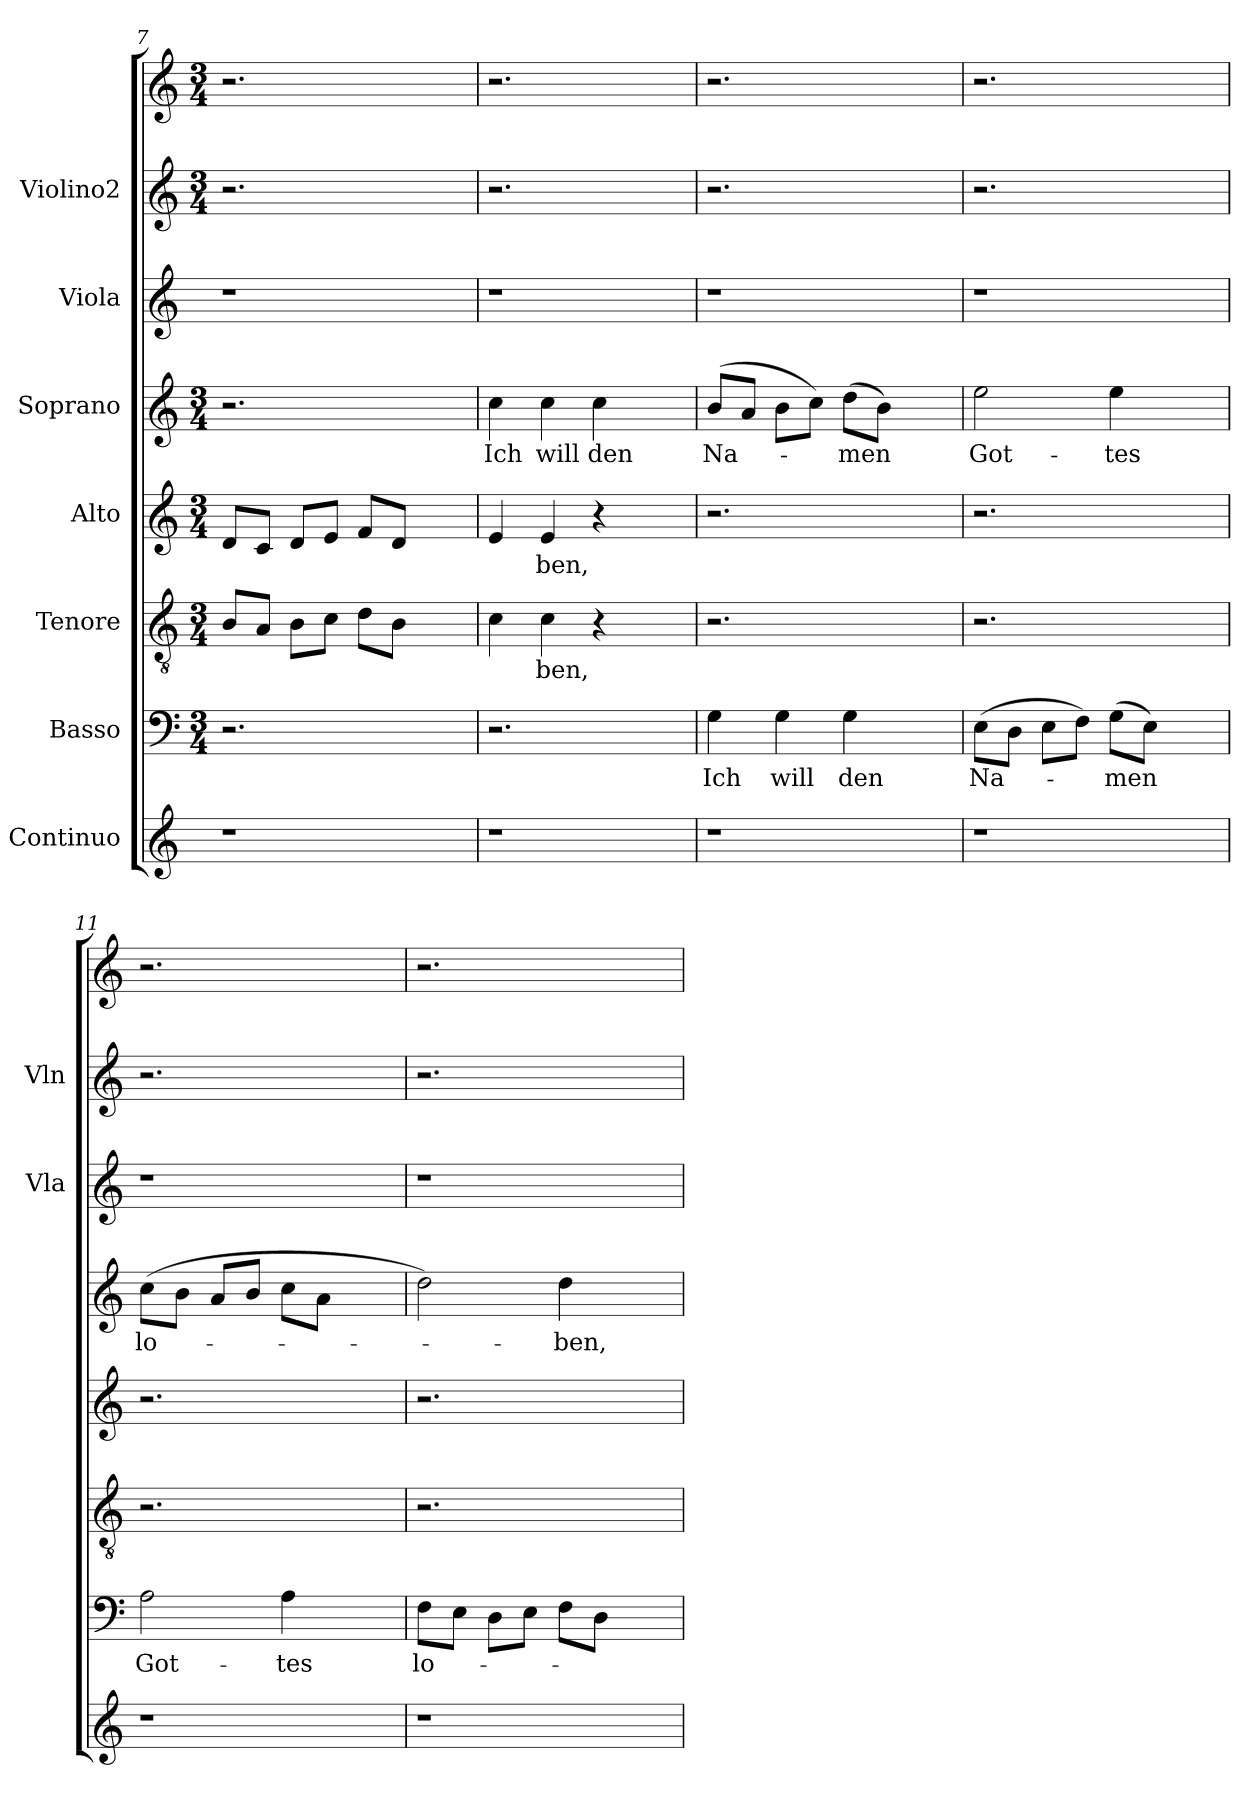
**kern	**kern	**text	**kern	**text	**kern	**text	**kern	**text	**kern	**kern	**kern
*part7	*part6	*part6	*part5	*part5	*part4	*part4	*part3	*part3	*part2	*part1	*part1
*staff8	*staff7	*staff7	*staff6	*staff6	*staff5	*staff5	*staff4	*staff4	*staff3	*staff2	*staff1
*I"Continuo	*I"Basso	*	*I"Tenore	*	*I"Alto	*	*I"Soprano	*	*I"Viola	*I"Violino2	*
*	*	*	*	*	*	*	*	*	*I'Vla	*I'Vln	*
*clefG2	*clefF4	*	*clefGv2	*	*clefG2	*	*clefG2	*	*clefG2	*clefG2	*clefG2
*k[]	*k[]	*	*k[]	*	*k[]	*	*k[]	*	*k[]	*k[]	*k[]
*	*M3/4	*	*M3/4	*	*M3/4	*	*M3/4	*	*	*M3/4	*M3/4
=7	=7	=7	=7	=7	=7	=7	=7	=7	=7	=7	=7
1r	2.r	.	8B/L	.	8d/L	.	2.r	.	1r	2.r	2.r
.	.	.	8A/J	.	8c/J	.	.	.	.	.	.
.	.	.	8B\L	.	8d/L	.	.	.	.	.	.
.	.	.	8c\J	.	8e/J	.	.	.	.	.	.
.	.	.	8d\L	.	8f/L	.	.	.	.	.	.
.	.	.	8B\J	.	8d/J	.	.	.	.	.	.
.	4ryy	.	4ryy	.	4ryy	.	4ryy	.	.	4ryy	4ryy
=8	=8	=8	=8	=8	=8	=8	=8	=8	=8	=8	=8
!	!	!	!	!	!	!	!	!LO:LY:b	!	!	!
1r	2.r	.	4c\	.	4e/	.	4cc\	Ich	1r	2.r	2.r
!	!	!	!	!LO:LY:b	!	!LO:LY:b	!	!LO:LY:b	!	!	!
.	.	.	4c\	ben,	4e/	ben,	4cc\	will	.	.	.
!	!	!	!	!	!	!	!	!LO:LY:b	!	!	!
.	.	.	4r	.	4r	.	4cc\	den	.	.	.
.	4ryy	.	4ryy	.	4ryy	.	4ryy	.	.	4ryy	4ryy
=9	=9	=9	=9	=9	=9	=9	=9	=9	=9	=9	=9
!	!	!LO:LY:b	!	!	!	!	!	!LO:LY:b	!	!	!
1r	4G\	Ich	2.r	.	2.r	.	(8b/L	Na-	1r	2.r	2.r
.	.	.	.	.	.	.	8a/J	.	.	.	.
!	!	!LO:LY:b	!	!	!	!	!	!	!	!	!
.	4G\	will	.	.	.	.	8b\L	.	.	.	.
.	.	.	.	.	.	.	8cc\J)	.	.	.	.
!	!	!LO:LY:b	!	!	!	!	!	!LO:LY:b	!	!	!
.	4G\	den	.	.	.	.	(8dd\L	men	.	.	.
.	.	.	.	.	.	.	8b\J)	.	.	.	.
.	4ryy	.	4ryy	.	4ryy	.	4ryy	.	.	4ryy	4ryy
!!LO:PB:g=z
=10	=10	=10	=10	=10	=10	=10	=10	=10	=10	=10	=10
!	!	!LO:LY:b	!	!	!	!	!	!LO:LY:b	!	!	!
1r	(8E\L	Na-	2.r	.	2.r	.	2ee\	Got-	1r	2.r	2.r
.	8D\J	.	.	.	.	.	.	.	.	.	.
.	8E\L	.	.	.	.	.	.	.	.	.	.
.	8F\J)	.	.	.	.	.	.	.	.	.	.
!	!	!LO:LY:b	!	!	!	!	!	!LO:LY:b	!	!	!
.	(8G\L	men	.	.	.	.	4ee\	tes	.	.	.
.	8E\J)	.	.	.	.	.	.	.	.	.	.
.	4ryy	.	4ryy	.	4ryy	.	4ryy	.	.	4ryy	4ryy
!!LO:LB:g=z
=11	=11	=11	=11	=11	=11	=11	=11	=11	=11	=11	=11
!	!	!LO:LY:b	!	!	!	!	!	!LO:LY:b	!	!	!
1r	2A\	Got-	2.r	.	2.r	.	(8cc\L	lo-	1r	2.r	2.r
.	.	.	.	.	.	.	8b\J	.	.	.	.
.	.	.	.	.	.	.	8a/L	.	.	.	.
.	.	.	.	.	.	.	8b/J	.	.	.	.
!	!	!LO:LY:b	!	!	!	!	!	!	!	!	!
.	4A\	tes	.	.	.	.	8cc\L	.	.	.	.
.	.	.	.	.	.	.	8a\J	.	.	.	.
.	4ryy	.	4ryy	.	4ryy	.	4ryy	.	.	4ryy	4ryy
=12	=12	=12	=12	=12	=12	=12	=12	=12	=12	=12	=12
!	!	!LO:LY:b	!	!	!	!	!	!	!	!	!
1r	8F\L	lo-	2.r	.	2.r	.	2dd\)	.	1r	2.r	2.r
.	8E\J	.	.	.	.	.	.	.	.	.	.
.	8D\L	.	.	.	.	.	.	.	.	.	.
.	8E\J	.	.	.	.	.	.	.	.	.	.
!	!	!	!	!	!	!	!	!LO:LY:b	!	!	!
.	8F\L	.	.	.	.	.	4dd\	ben,	.	.	.
.	8D\J	.	.	.	.	.	.	.	.	.	.
.	4ryy	.	4ryy	.	4ryy	.	4ryy	.	.	4ryy	4ryy
=	=	=	=	=	=	=	=	=	=	=	=
*-	*-	*-	*-	*-	*-	*-	*-	*-	*-	*-	*-
